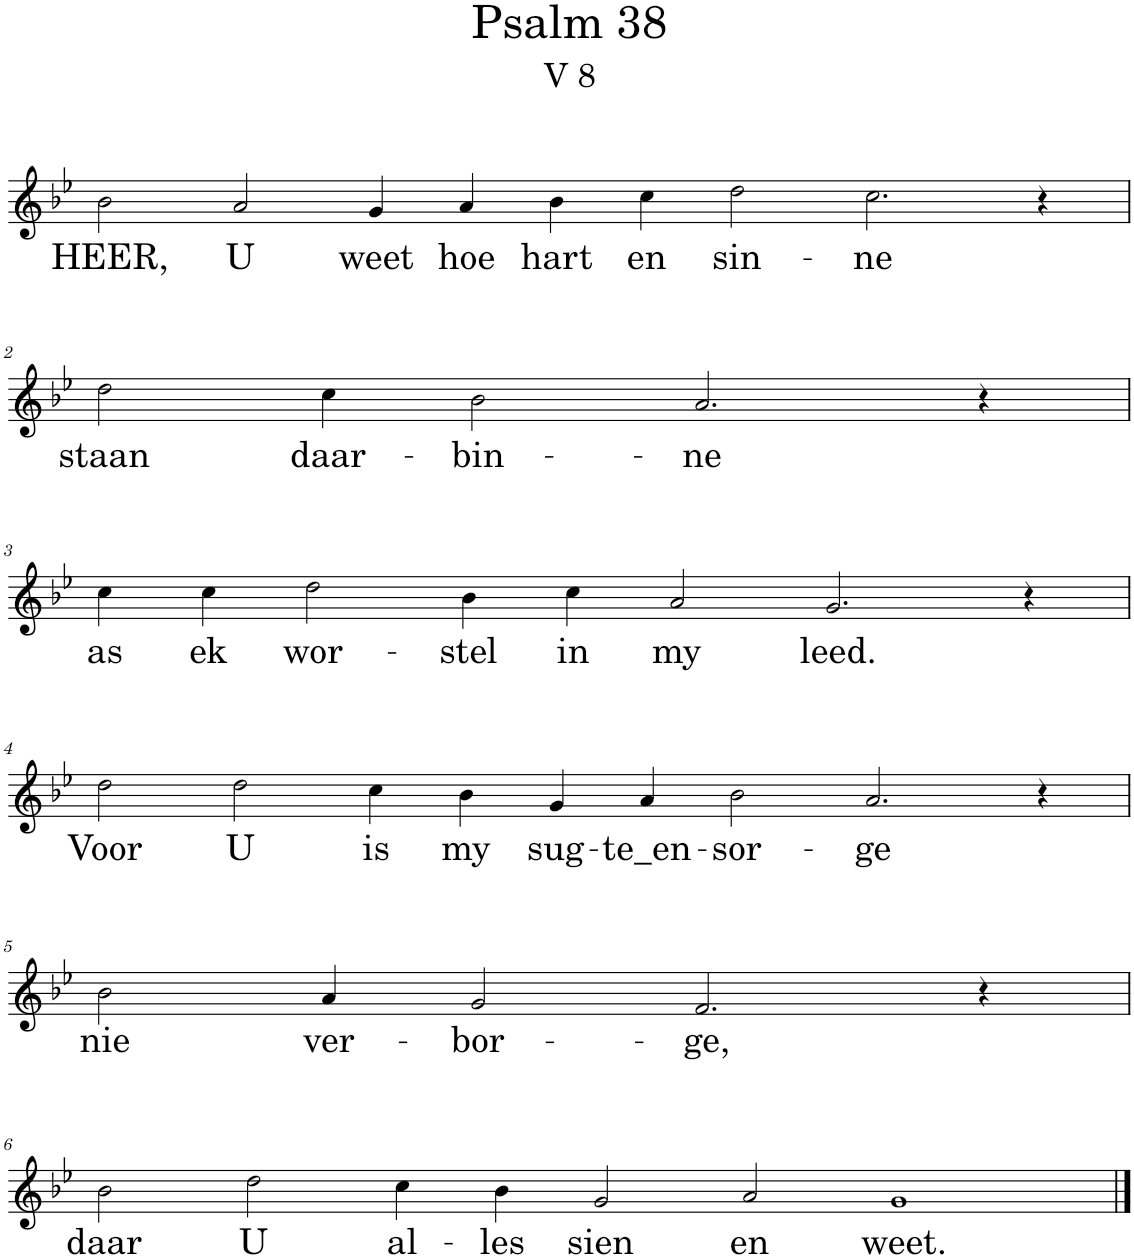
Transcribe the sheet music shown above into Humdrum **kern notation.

**kern	**text
*part1	*part1
*staff1	*staff1
*I"Pipe Organ	*
*I'Org.	*
*clefG2	*
*k[b-e-]	*
*M14/4	*
=1	=1
!	!LO:LY:b
2b-\	HEER,
!	!LO:LY:b
2a/	U
!	!LO:LY:b
4g/	weet
!	!LO:LY:b
4a/	hoe
!	!LO:LY:b
4b-\	hart
!	!LO:LY:b
4cc\	en
!	!LO:LY:b
2dd\	sin-
!	!LO:LY:b
2.cc\	-ne
4r	.
!!LO:LB:g=z
=2	=2
*M9/4	*
!	!LO:LY:b
2dd\	staan
!	!LO:LY:b
4cc\	daar-
!	!LO:LY:b
2b-\	-bin-
!	!LO:LY:b
2.a/	-ne
4r	.
!!LO:LB:g=z
=3	=3
*M12/4	*
!	!LO:LY:b
4cc\	as
!	!LO:LY:b
4cc\	ek
!	!LO:LY:b
2dd\	wor-
!	!LO:LY:b
4b-\	-stel
!	!LO:LY:b
4cc\	in
!	!LO:LY:b
2a/	my
!	!LO:LY:b
2.g/	leed.
4r	.
!!LO:LB:g=z
=4	=4
*M14/4	*
!	!LO:LY:b
2dd\	Voor
!	!LO:LY:b
2dd\	U
!	!LO:LY:b
4cc\	is
!	!LO:LY:b
4b-\	my
!	!LO:LY:b
4g/	sug-
!	!LO:LY:b
4a/	-te_en-
!	!LO:LY:b
2b-\	-sor-
!	!LO:LY:b
2.a/	-ge
4r	.
!!LO:LB:g=z
=5	=5
*M9/4	*
!	!LO:LY:b
2b-\	nie
!	!LO:LY:b
4a/	ver-
!	!LO:LY:b
2g/	-bor-
!	!LO:LY:b
2.f/	-ge,
4r	.
!!LO:LB:g=z
=6	=6
*M14/4	*
!	!LO:LY:b
2b-\	daar
!	!LO:LY:b
2dd\	U
!	!LO:LY:b
4cc\	al-
!	!LO:LY:b
4b-\	-les
!	!LO:LY:b
2g/	sien
!	!LO:LY:b
2a/	en
!	!LO:LY:b
1g	weet.
==	==
*-	*-
